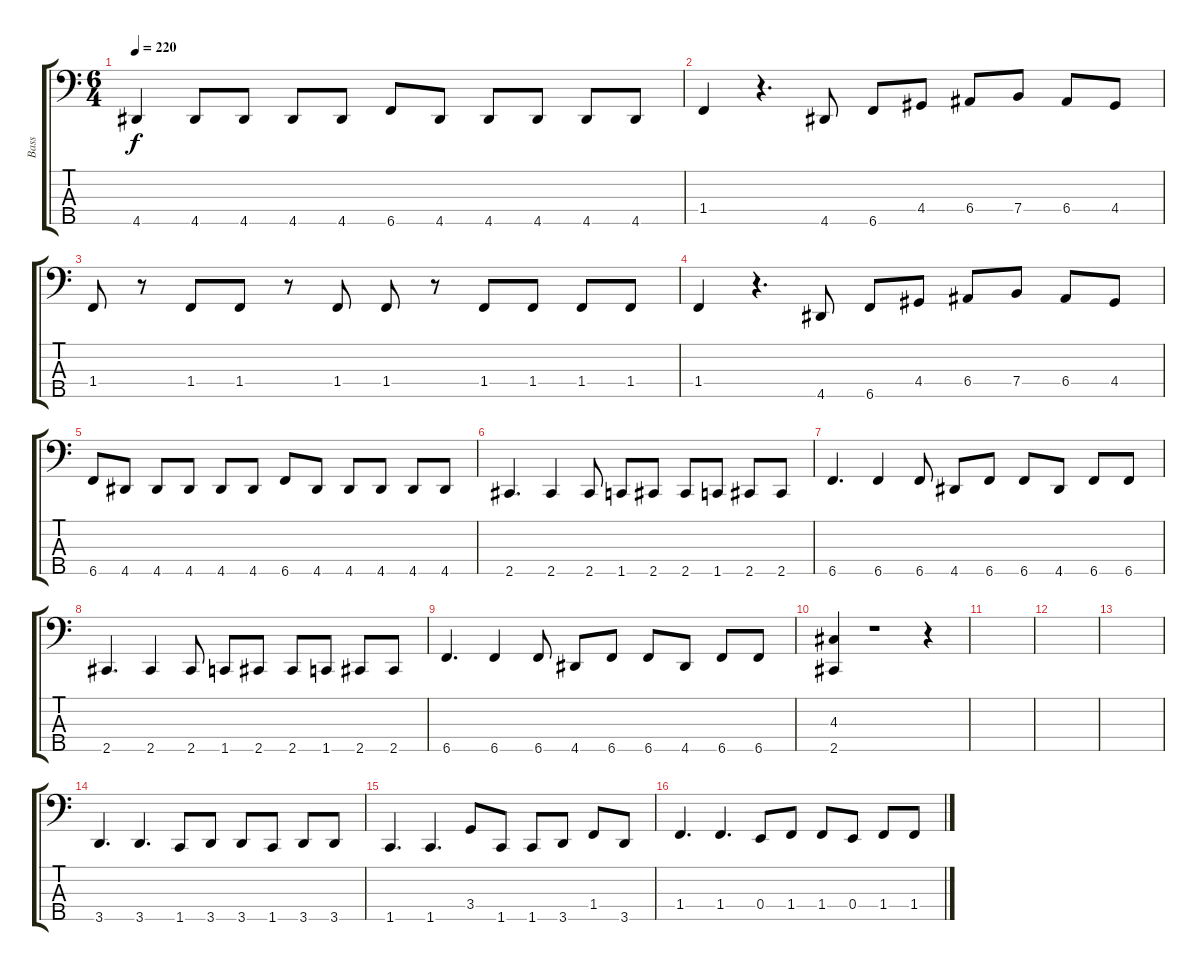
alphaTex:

\track ("Bass" "Bass") {instrument electricbassfinger}
\staff {score tabs}
\tuning (G2 D2 A1 E1 B0) {hide}
\ts (6 4)
\tempo 220
\clef f4
\ks c
4.5.4{dy f} 4.5.8 4.5.8 4.5.8 4.5.8 6.5.8 4.5.8 4.5.8 4.5.8 4.5.8 4.5.8 |
1.4.4 r.4{d} 4.5.8 6.5.8 4.4.8 6.4.8 7.4.8 6.4.8 4.4.8 |
1.4.8 r.8 1.4.8 1.4.8 r.8 1.4.8 1.4.8 r.8 1.4.8 1.4.8 1.4.8 1.4.8 |
1.4.4 r.4{d} 4.5.8 6.5.8 4.4.8 6.4.8 7.4.8 6.4.8 4.4.8 |
6.5.8 4.5.8 4.5.8 4.5.8 4.5.8 4.5.8 6.5.8 4.5.8 4.5.8 4.5.8 4.5.8 4.5.8 |
2.5.4{d} 2.5.4 2.5.8 1.5.8 2.5.8 2.5.8 1.5.8 2.5.8 2.5.8 |
6.5.4{d} 6.5.4 6.5.8 4.5.8 6.5.8 6.5.8 4.5.8 6.5.8 6.5.8 |
2.5.4{d} 2.5.4 2.5.8 1.5.8 2.5.8 2.5.8 1.5.8 2.5.8 2.5.8 |
6.5.4{d} 6.5.4 6.5.8 4.5.8 6.5.8 6.5.8 4.5.8 6.5.8 6.5.8 |
(4.3 2.5).4 r.1 r.4 |
|
|
|
3.5.4{d} 3.5.4{d} 1.5.8 3.5.8 3.5.8 1.5.8 3.5.8 3.5.8 |
1.5.4{d} 1.5.4{d} 3.4.8 1.5.8 1.5.8 3.5.8 1.4.8 3.5.8 |
1.4.4{d} 1.4.4{d} 0.4.8 1.4.8 1.4.8 0.4.8 1.4.8 1.4.8
